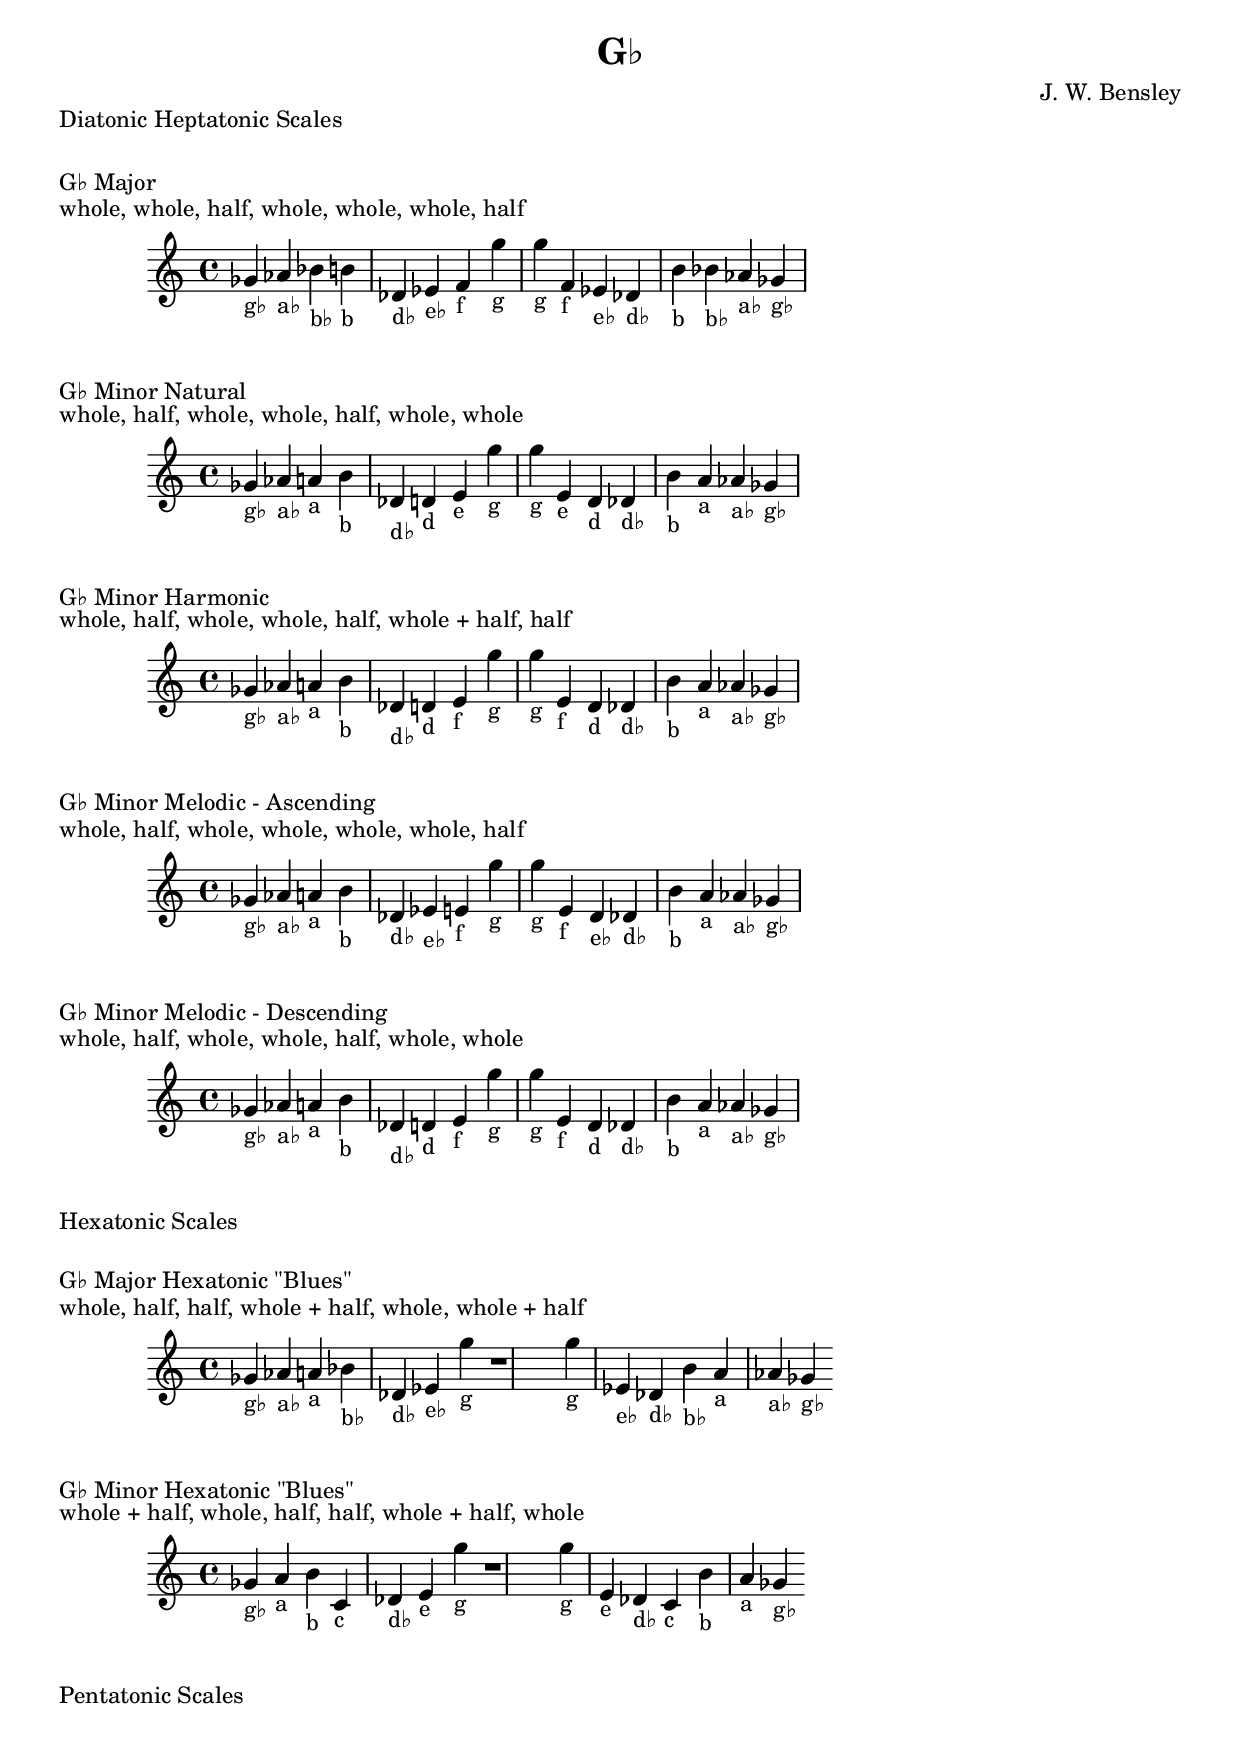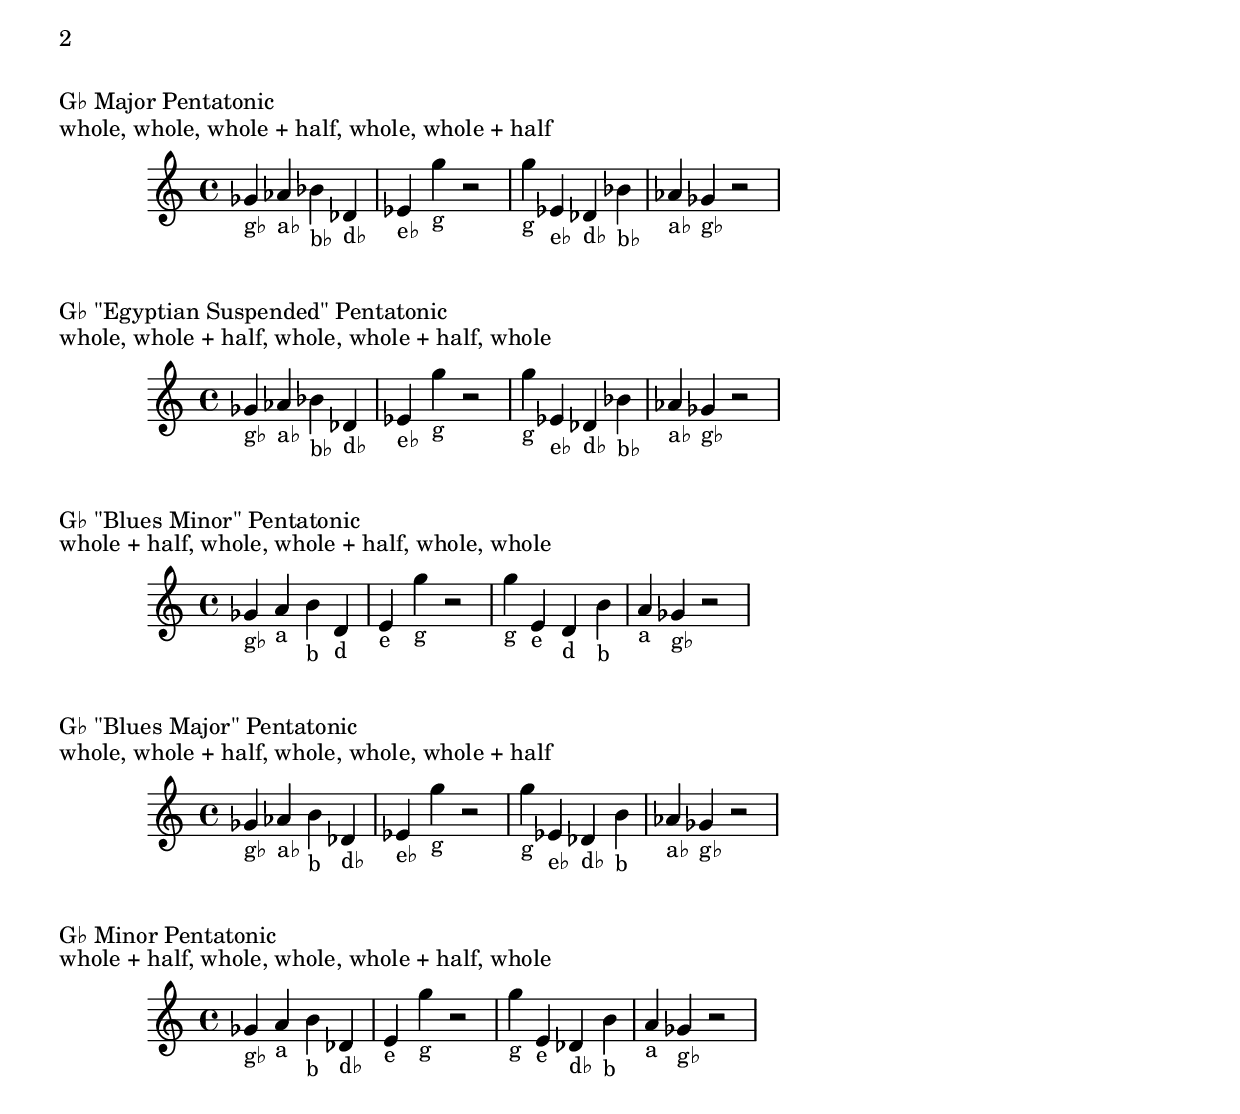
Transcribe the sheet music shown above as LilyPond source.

\version "2.18.2"
\language "english"

\header {
  title = "G♭"
  composer = "J. W. Bensley"
}\markup { "Diatonic Heptatonic Scales" }
\markup { \vspace #1 }

\markup { "G♭ Major" }
\markup { "whole, whole, half, whole, whole, whole, half" }
\score {
  \new PianoStaff {
    \clef "treble"
    gflat'4-"g♭"
    aflat'-"a♭"
    bflat'-"b♭"
    b'-"b"
    dflat'-"d♭"
    eflat'-"e♭"
    f'-"f"
    g''-"g" |
    g''-"g"
    f'-"f"
    eflat'-"e♭"
    dflat'-"d♭"
    b'-"b"
    bflat'-"b♭"
    aflat'-"a♭"
    gflat'4-"g♭"
  }
}

\markup { "G♭ Minor Natural" }
\markup { "whole, half, whole, whole, half, whole, whole" }
\score {
  \new PianoStaff {
    \clef "treble"
    gflat'4-"g♭"
    aflat'-"a♭"
    a'-"a"
    b'-"b"
    dflat'-"d♭"
    d'-"d"
    e'-"e"
    g''-"g" |
    g''-"g"
    e'-"e"
    d'-"d"
    dflat'-"d♭"
    b'-"b"
    a'-"a"
    aflat'-"a♭"
    gflat'4-"g♭"
  }
}


\markup { "G♭ Minor Harmonic" }
\markup { "whole, half, whole, whole, half, whole + half, half" }
\score {
  \new PianoStaff {
    \clef "treble"
    gflat'4-"g♭"
    aflat'-"a♭"
    a'-"a"
    b'-"b"
    dflat'-"d♭"
    d'-"d"
    e'-"f"
    g''-"g" |
    g''-"g"
    e'-"f"
    d'-"d"
    dflat'-"d♭"
    b'-"b"
    a'-"a"
    aflat'-"a♭"
    gflat'4-"g♭"
  }
}

\markup { "G♭ Minor Melodic - Ascending" }
\markup { "whole, half, whole, whole, whole, whole, half" }
\score {
  \new PianoStaff {
    \clef "treble"
    gflat'4-"g♭"
    aflat'-"a♭"
    a'-"a"
    b'-"b"
    dflat'-"d♭"
    eflat'-"e♭"
    e'-"f"
    g''-"g" |
    g''-"g"
    e'-"f"
    d'-"e♭"
    dflat'-"d♭"
    b'-"b"
    a'-"a"
    aflat'-"a♭"
    gflat'4-"g♭"
  }
}

\markup { "G♭ Minor Melodic - Descending" }
\markup { "whole, half, whole, whole, half, whole, whole" }
\score {
  \new PianoStaff {
    \clef "treble"
    gflat'4-"g♭"
    aflat'-"a♭"
    a'-"a"
    b'-"b"
    dflat'-"d♭"
    d'-"d"
    e'-"f"
    g''-"g" |
    g''-"g"
    e'-"f"
    d'-"d"
    dflat'-"d♭"
    b'-"b"
    a'-"a"
    aflat'-"a♭"
    gflat'4-"g♭"
  }
}\markup { "Hexatonic Scales" }
\markup { \vspace #1 }

\markup { "G♭ Major Hexatonic \"Blues\"" }
\markup { "whole, half, half, whole + half, whole, whole + half" }
\score {
  \new PianoStaff {
    \clef "treble"
    gflat'4-"g♭"
    aflat'-"a♭"
    a'-"a"
    bflat'-"b♭"
    dflat'-"d♭"
    eflat'-"e♭"
    g''-"g" 
    r1 |
    g''4-"g"
    eflat'-"e♭"
    dflat'-"d♭"
    b'-"b♭"
    a'-"a"
    aflat'-"a♭"
    gflat'-"g♭"
  }
}

\markup { "G♭ Minor Hexatonic \"Blues\"" }
\markup { "whole + half, whole, half, half, whole + half, whole" }
\score {
  \new PianoStaff {
    \clef "treble"
    gflat'4-"g♭"
    a'-"a"
    b'-"b"
    c'-"c"
    dflat'-"d♭"
    e'-"e"
    g''-"g"
    r1 |
    g''4-"g"
    e'-"e"
    dflat'-"d♭"
    c'-"c"
    b'-"b"
    a'-"a"
    gflat'-"g♭"
  }
}\markup { "Pentatonic Scales" }
\markup { \vspace #1 }

\markup { "G♭ Major Pentatonic" }
\markup { "whole, whole, whole + half, whole, whole + half" }
\score {
  \new PianoStaff {
    \clef "treble"
    gflat'4-"g♭"
    aflat'-"a♭"
    bflat'-"b♭"
    dflat'-"d♭"
    eflat'-"e♭"
    g''-"g"
    r2 |
    g''4-"g"
    eflat'-"e♭"
    dflat'-"d♭"
    bflat'-"b♭"
    aflat'-"a♭"
    gflat'-"g♭"
    r2
  }
}

\markup { "G♭ \"Egyptian Suspended\" Pentatonic" }
\markup { "whole, whole + half, whole, whole + half, whole" }
\score {
  \new PianoStaff {
    \clef "treble"
    gflat'4-"g♭"
    aflat'-"a♭"
    bflat'-"b♭"
    dflat'-"d♭"
    eflat'-"e♭"
    g''-"g"
    r2 |
    g''4-"g"
    eflat'-"e♭"
    dflat'-"d♭"
    bflat'-"b♭"
    aflat'-"a♭"
    gflat'-"g♭"
    r2
  }
}

\markup { "G♭ \"Blues Minor\" Pentatonic" }
\markup { "whole + half, whole, whole + half, whole, whole" }
\score {
  \new PianoStaff {
    \clef "treble"
    gflat'4-"g♭"
    a'-"a"
    b'-"b"
    d'-"d"
    e'-"e"
    g''4-"g"
    r2 |
    g''4-"g"
    e'-"e"
    d'-"d"
    b'-"b"
    a'-"a"
    gflat'-"g♭"
    r2
  }
}

\markup { "G♭ \"Blues Major\" Pentatonic" }
\markup { "whole, whole + half, whole, whole, whole + half" }
\score {
  \new PianoStaff {
    \clef "treble"
    gflat'4-"g♭"
    aflat'-"a♭"
    b'-"b"
    dflat'-"d♭"
    eflat'-"e♭"
    g''-"g"
    r2 |
    g''4-"g"
    eflat'-"e♭"
    dflat'-"d♭"
    b'-"b"
    aflat'-"a♭"
    gflat'-"g♭"
    r2
  }
}

\markup { "G♭ Minor Pentatonic" }
\markup { "whole + half, whole, whole, whole + half, whole" }
\score {
  \new PianoStaff {
    \clef "treble"
    gflat'4-"g♭"
    a'-"a"
    b'-"b"
    dflat'-"d♭"
    e'-"e"
    g''-"g"
    r2 |
    g''4-"g"
    e'-"e"
    dflat'-"d♭"
    b'-"b"
    a'-"a"
    gflat'-"g♭"
    r2
  }
}